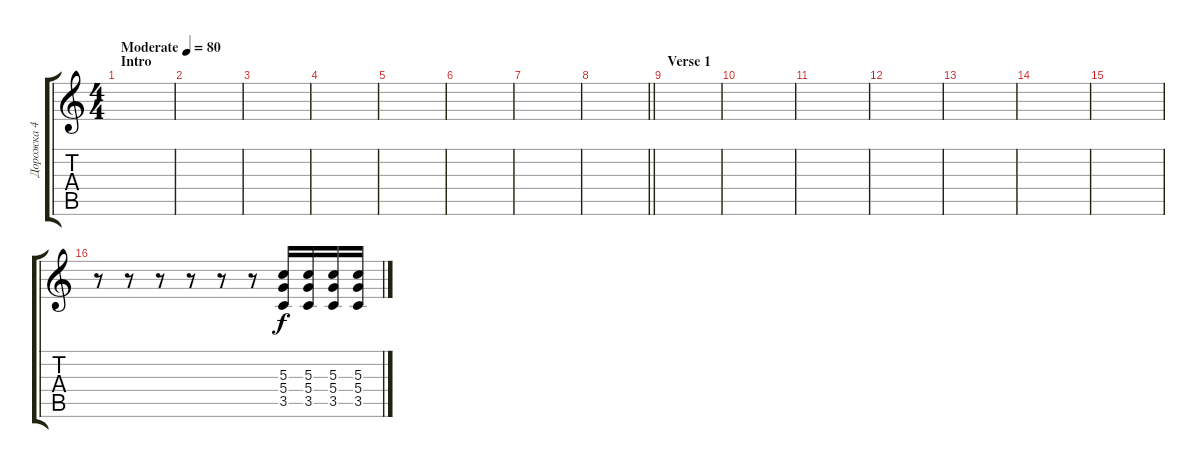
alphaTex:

\track ("Дорожка 4" "Дорожка 4") {instrument overdrivenguitar}
\staff {score tabs}
\tuning (E4 B3 G3 D3 A2 E2) {hide}
\ts (4 4)
\section ("" "Intro")
\tempo (80 "Moderate")
\clef g2
\ks c
|
|
|
|
|
|
|
\barLineRight lightlight
|
\section ("" "Verse 1")
|
|
|
|
|
|
|
r.8 r.8 r.8 r.8 r.8 r.8 (5.3 5.4 3.5).16 (5.3 5.4 3.5).16 (5.3 5.4 3.5).16 (5.3 5.4 3.5).16
